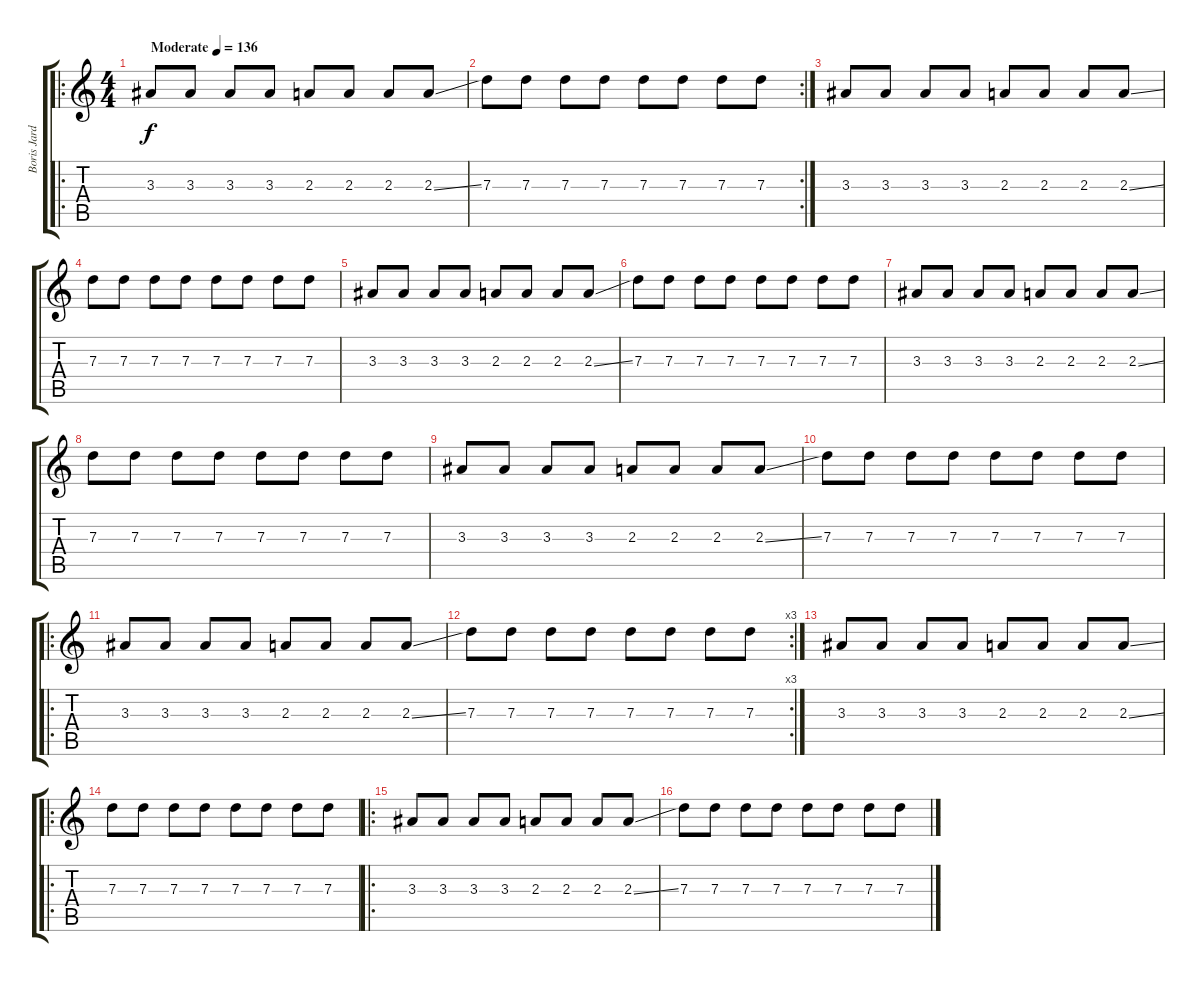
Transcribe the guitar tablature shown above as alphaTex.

\track ("Boris Jardel" "Boris Jard") {instrument overdrivenguitar}
\staff {score tabs}
\tuning (E4 B3 G3 D3 A2 E2) {hide}
\ro
\ts (4 4)
\tempo (136 "Moderate")
\clef g2
\ks c
3.3.8{dy f instrument overdrivenguitar} 3.3.8 3.3.8 3.3.8 2.3.8 2.3.8 2.3.8 2.3{ss}.8 |
\rc 2
7.3.8 7.3.8 7.3.8 7.3.8 7.3.8 7.3.8 7.3.8 7.3.8 |
3.3.8 3.3.8 3.3.8 3.3.8 2.3.8 2.3.8 2.3.8 2.3{ss}.8 |
7.3.8 7.3.8 7.3.8 7.3.8 7.3.8 7.3.8 7.3.8 7.3.8 |
3.3.8 3.3.8 3.3.8 3.3.8 2.3.8 2.3.8 2.3.8 2.3{ss}.8 |
7.3.8 7.3.8 7.3.8 7.3.8 7.3.8 7.3.8 7.3.8 7.3.8 |
3.3.8 3.3.8 3.3.8 3.3.8 2.3.8 2.3.8 2.3.8 2.3{ss}.8 |
7.3.8 7.3.8 7.3.8 7.3.8 7.3.8 7.3.8 7.3.8 7.3.8 |
3.3.8 3.3.8 3.3.8 3.3.8 2.3.8 2.3.8 2.3.8 2.3{ss}.8 |
7.3.8 7.3.8 7.3.8 7.3.8 7.3.8 7.3.8 7.3.8 7.3.8 |
\ro
3.3.8 3.3.8 3.3.8 3.3.8 2.3.8 2.3.8 2.3.8 2.3{ss}.8 |
\rc 3
7.3.8 7.3.8 7.3.8 7.3.8 7.3.8 7.3.8 7.3.8 7.3.8 |
3.3.8 3.3.8 3.3.8 3.3.8 2.3.8 2.3.8 2.3.8 2.3{ss}.8 |
\ro
7.3.8 7.3.8 7.3.8 7.3.8 7.3.8 7.3.8 7.3.8 7.3.8 |
\ro
3.3.8 3.3.8 3.3.8 3.3.8 2.3.8 2.3.8 2.3.8 2.3{ss}.8 |
7.3.8 7.3.8 7.3.8 7.3.8 7.3.8 7.3.8 7.3.8 7.3.8
